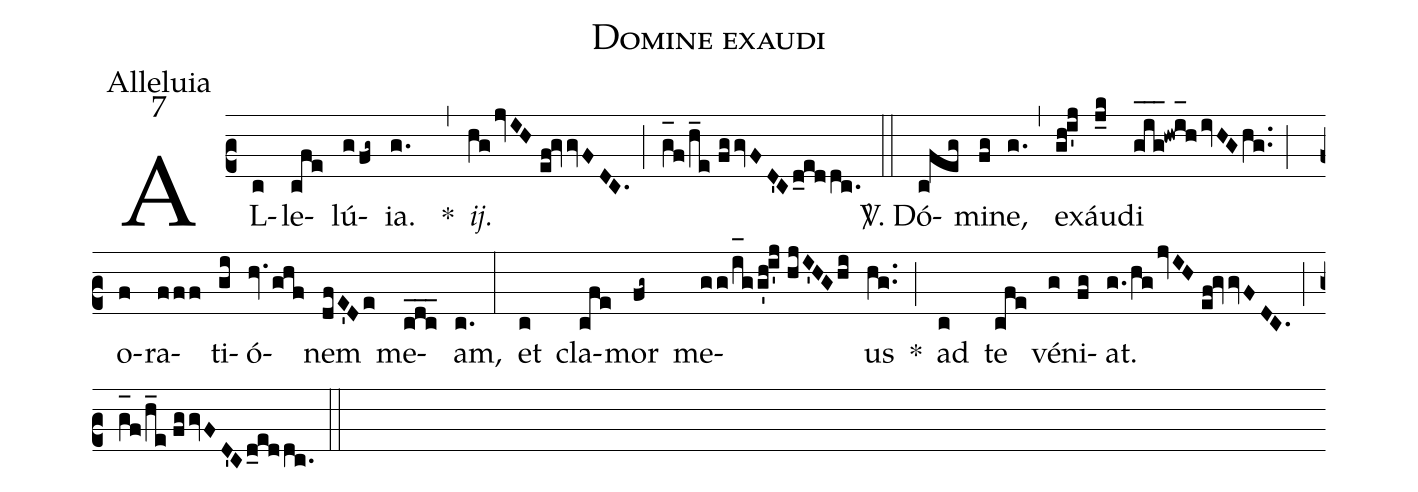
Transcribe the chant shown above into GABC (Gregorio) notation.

name:Domine exaudi;
office-part:Alleluia;
mode:7;
%%
(c2) AL(c)le(cfe)lú(g/fg~){ia}.(g.) <clear>*(,) <i>ij.</i>(hgjvIH//ef!gvvFDC.) (;) (g_[oh:h]f/h_e//fggvFD'Cd_eddc.) (::) <sp>V/</sp>. Dó(c!feg)mi(fg)ne,(g.) (,) ex(gh!i'j)áu(j_k)di(g_[oh:h]i_[oh:h]g_[oh:h]!hwi_[oh:h]hivHGhg..) (;) o(f)ra(fff)ti(gi)ó(hv.ghf)nem(dfE'De) me(cdc___)am,(c.) (:) et(c) cla(cfe)mor(fg~) me(gg/i_[oh:h]gg'h!i'j//hjI'HGhi)us(hg..) *(;) ad(c) te(cfe) vé(g)ni(fg)at.(g./hgjvIH//ef!gvvFDC.) (;) (g_[oh:h]f/h_e//fggvFD'Cd_eddc.) (::)
